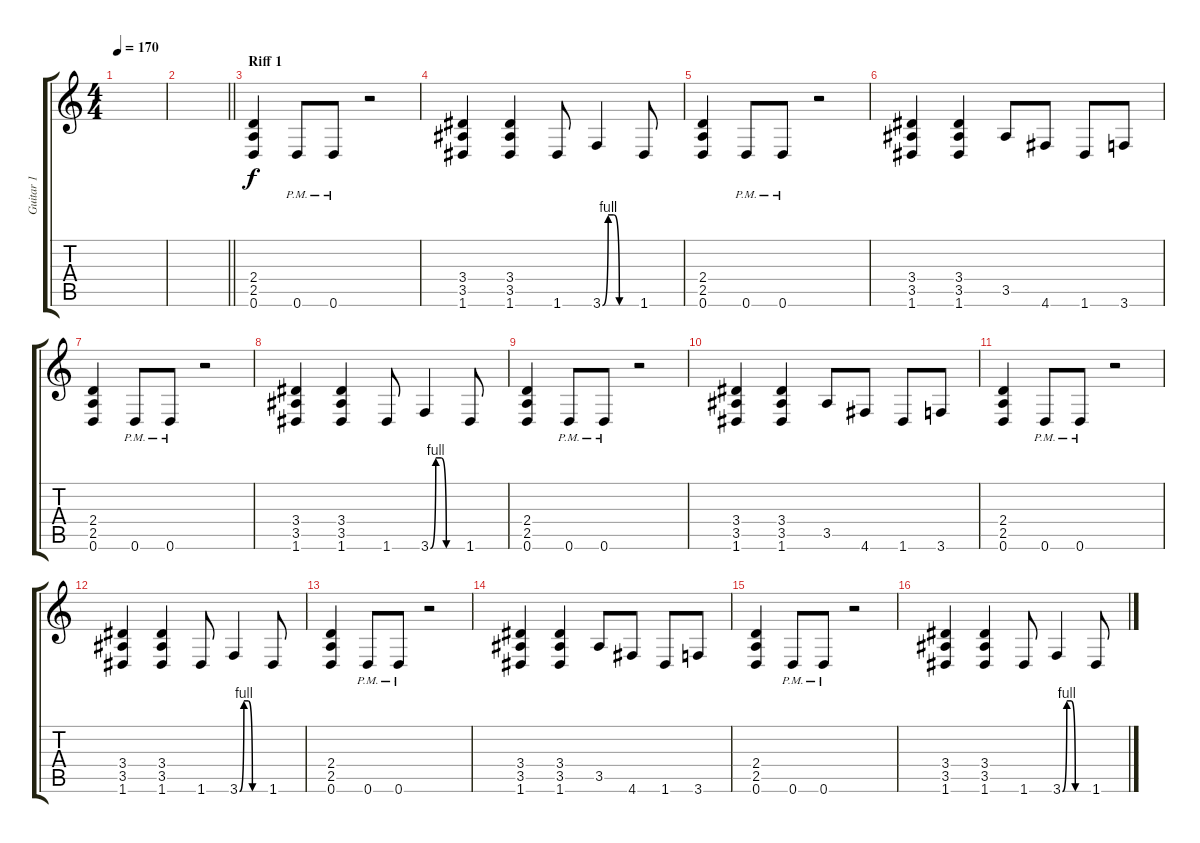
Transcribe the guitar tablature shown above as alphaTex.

\track ("Guitar 1" "Guitar 1") {instrument distortionguitar}
\staff {score tabs}
\tuning (D4 A3 F3 C3 G2 D2) {hide}
\ts (4 4)
\tempo 170
\clef g2
\ks c
|
\barLineRight lightlight
|
\section ("" "Riff 1")
(2.4 2.5 0.6).4 0.6{pm}.8 0.6{pm}.8 r.2 |
(3.4 3.5 1.6).4 (3.4 3.5 1.6).4 1.6.8 3.6{be (custom 0 0 10 4 20 4 30 0 60 0)}.4 1.6.8 |
(2.4 2.5 0.6).4 0.6{pm}.8 0.6{pm}.8 r.2 |
(3.4 3.5 1.6).4 (3.4 3.5 1.6).4 3.5.8 4.6.8 1.6.8 3.6.8 |
(2.4 2.5 0.6).4 0.6{pm}.8 0.6{pm}.8 r.2 |
(3.4 3.5 1.6).4 (3.4 3.5 1.6).4 1.6.8 3.6{be (custom 0 0 10 4 20 4 30 0 60 0)}.4 1.6.8 |
(2.4 2.5 0.6).4 0.6{pm}.8 0.6{pm}.8 r.2 |
(3.4 3.5 1.6).4 (3.4 3.5 1.6).4 3.5.8 4.6.8 1.6.8 3.6.8 |
(2.4 2.5 0.6).4 0.6{pm}.8 0.6{pm}.8 r.2 |
(3.4 3.5 1.6).4 (3.4 3.5 1.6).4 1.6.8 3.6{be (custom 0 0 10 4 20 4 30 0 60 0)}.4 1.6.8 |
(2.4 2.5 0.6).4 0.6{pm}.8 0.6{pm}.8 r.2 |
(3.4 3.5 1.6).4 (3.4 3.5 1.6).4 3.5.8 4.6.8 1.6.8 3.6.8 |
(2.4 2.5 0.6).4 0.6{pm}.8 0.6{pm}.8 r.2 |
(3.4 3.5 1.6).4 (3.4 3.5 1.6).4 1.6.8 3.6{be (custom 0 0 10 4 20 4 30 0 60 0)}.4 1.6.8
